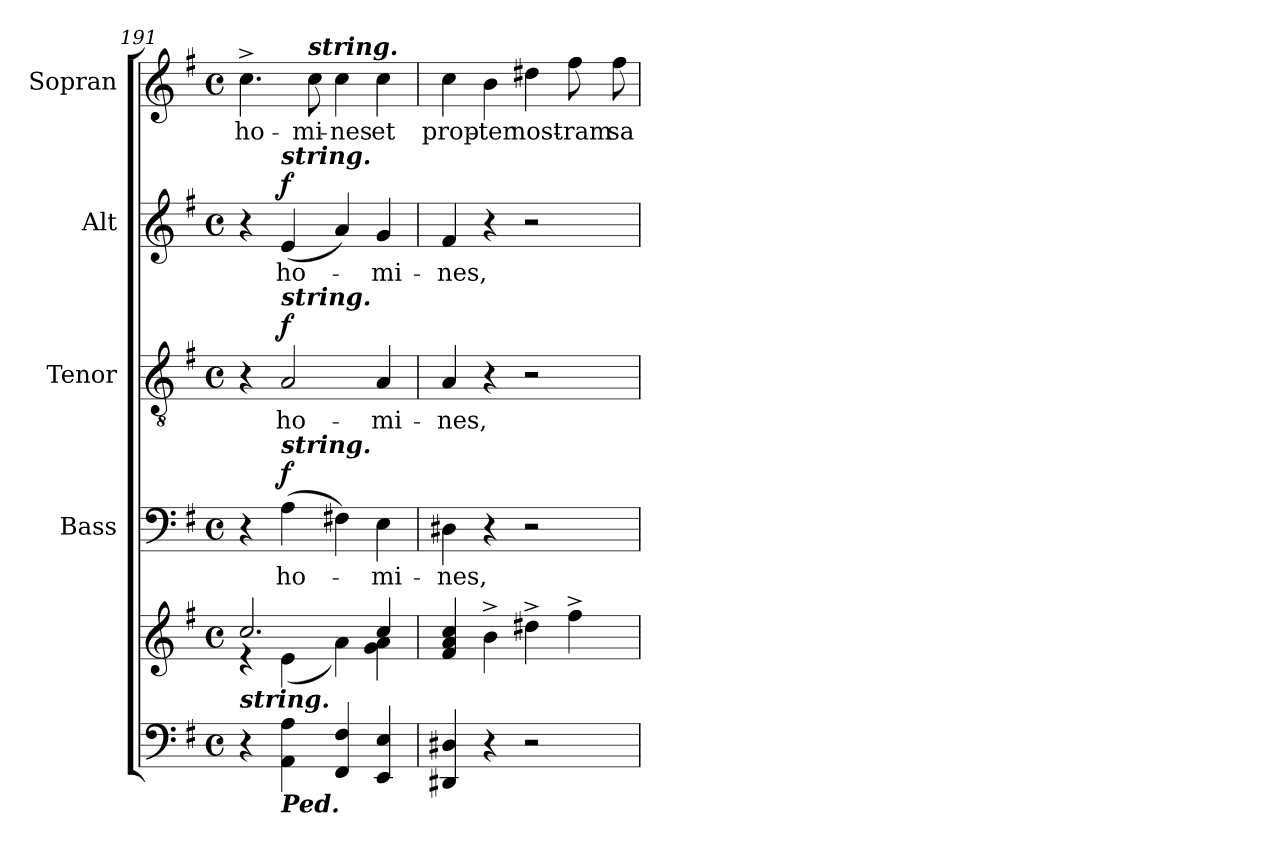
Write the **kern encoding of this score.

**kern	**kern	**kern	**text	**dynam	**kern	**text	**dynam	**kern	**text	**dynam	**kern	**text
*part5	*part5	*part4	*part4	*part4	*part3	*part3	*part3	*part2	*part2	*part2	*part1	*part1
*staff6	*staff5	*staff4	*staff4	*staff4	*staff3	*staff3	*staff3	*staff2	*staff2	*staff2	*staff1	*staff1
*	*	*I"Bass	*	*	*I"Tenor	*	*	*I"Alt	*	*	*I"Sopran	*
*	*	*I'B.	*	*	*I'T.	*	*	*I'A.	*	*	*I'S.	*
*clefF4	*clefG2	*clefF4	*	*	*clefGv2	*	*	*clefG2	*	*	*clefG2	*
*k[f#]	*k[f#]	*k[f#]	*	*	*k[f#]	*	*	*k[f#]	*	*	*k[f#]	*
*G:	*G:	*G:	*	*	*G:	*	*	*G:	*	*	*G:	*
*M4/4	*M4/4	*M4/4	*	*	*M4/4	*	*	*M4/4	*	*	*M4/4	*
*met(c)	*met(c)	*met(c)	*	*	*met(c)	*	*	*met(c)	*	*	*met(c)	*
=191	=191	=191	=191	=191	=191	=191	=191	=191	=191	=191	=191	=191
*	*^	*	*	*	*	*	*	*	*	*	*	*
!	!LO:TX:b:Bi:t=string.	!	!	!	!	!	!	!	!	!	!	!	!
!	!	!	!	!	!	!	!	!	!	!	!	!	!LO:LY:b
4r	2.cc/	4re	4r	.	.	4r	.	.	4r	.	.	4.cc^>\	ho-
!	!	!	!	!	!	!	!	!	!LO:TX:a:Bi:t=string.	!	!	!	!
!	!	!	!	!	!	!LO:TX:a:Bi:t=string.	!	!	!	!	!	!	!
!	!	!	!LO:TX:a:Bi:t=string.	!	!	!	!	!	!	!	!	!	!
!LO:TX:b:Bi:t=Ped.	!	!	!	!	!	!	!	!	!	!	!	!	!
!	!	!	!	!LO:LY:b	!LO:DY:a	!	!LO:LY:b	!LO:DY:a	!	!LO:LY:b	!LO:DY:a	!	!
4AA\ 4A\	.	(<4e\	(>4A\	ho-	f	2A/	ho-	f	(<4e/	ho-	f	.	.
!	!	!	!	!	!	!	!	!	!	!	!	!LO:TX:a:Bi:t=string.	!
!	!	!	!	!	!	!	!	!	!	!	!	!	!LO:LY:b
.	.	.	.	.	.	.	.	.	.	.	.	8cc\	-mi-
!	!	!	!	!	!	!	!	!	!	!	!	!	!LO:LY:b
4FF#/ 4F#/	.	4a\)	4F#X\)	.	.	.	.	.	4a/)	.	.	4cc\	-nes
!	!	!	!	!LO:LY:b	!	!	!LO:LY:b	!	!	!LO:LY:b	!	!	!LO:LY:b
4EE/ 4E/	4cc/	4g\ 4a\	4E\	-mi-	.	4A/	-mi-	.	4g/	-mi-	.	4cc\	et
=192	=192	=192	=192	=192	=192	=192	=192	=192	=192	=192	=192	=192	=192
!	!	!	!	!LO:LY:b	!	!	!LO:LY:b	!	!	!LO:LY:b	!	!	!LO:LY:b
*	*v	*v	*	*	*	*	*	*	*	*	*	*	*
4DD#X/ 4D#X/	4f#/ 4a/ 4cc/	4D#X\	-nes,	.	4A/	-nes,	.	4f#/	-nes,	.	4cc\	prop-
!	!	!	!	!	!	!	!	!	!	!	!	!LO:LY:b
4r	4b^>\	4r	.	.	4r	.	.	4r	.	.	4b\	-ter
!	!	!	!	!	!	!	!	!	!	!	!	!LO:LY:b
2r	4dd#X^>\	2r	.	.	2r	.	.	2r	.	.	4dd#X\	nost-
!	!	!	!	!	!	!	!	!	!	!	!	!LO:LY:b
.	4ff#^>\	.	.	.	.	.	.	.	.	.	8ff#\	-ram
!	!	!	!	!	!	!	!	!	!	!	!	!LO:LY:b
.	.	.	.	.	.	.	.	.	.	.	8ff#\	sa-
=	=	=	=	=	=	=	=	=	=	=	=	=
*-	*-	*-	*-	*-	*-	*-	*-	*-	*-	*-	*-	*-
